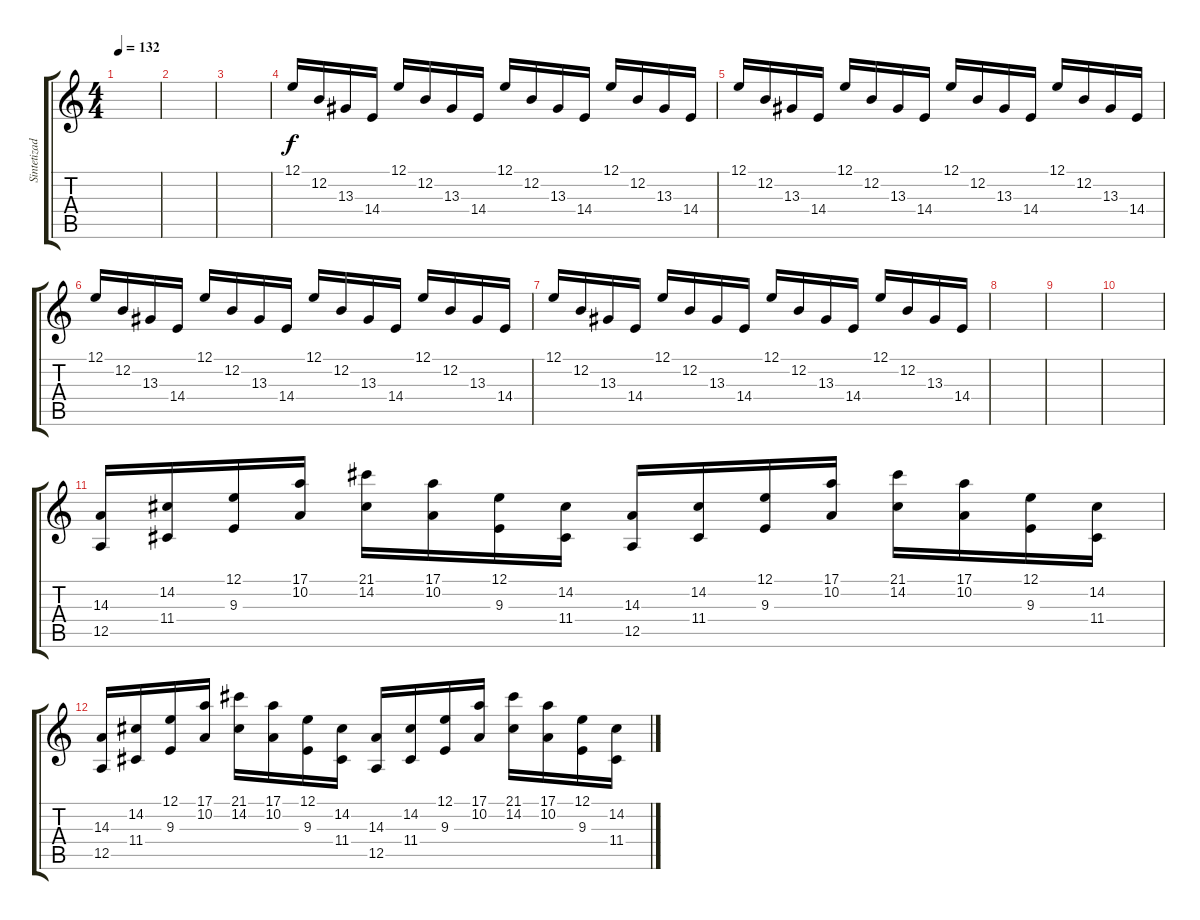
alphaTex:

\track ("Sintetizador 3" "Sintetizad") {instrument pizzicatostrings}
\staff {score tabs}
\tuning (E4 B3 G3 D3 A2 E2) {hide}
\ts (4 4)
\tempo 132
\clef g2
\ks c
|
|
|
12.1.16{instrument ocarina} 12.2.16 13.3.16 14.4.16 12.1.16 12.2.16 13.3.16 14.4.16 12.1.16 12.2.16 13.3.16 14.4.16 12.1.16 12.2.16 13.3.16 14.4.16 |
12.1.16 12.2.16 13.3.16 14.4.16 12.1.16 12.2.16 13.3.16 14.4.16 12.1.16 12.2.16 13.3.16 14.4.16 12.1.16 12.2.16 13.3.16 14.4.16 |
12.1.16 12.2.16 13.3.16 14.4.16 12.1.16 12.2.16 13.3.16 14.4.16 12.1.16 12.2.16 13.3.16 14.4.16 12.1.16 12.2.16 13.3.16 14.4.16 |
12.1.16 12.2.16 13.3.16 14.4.16 12.1.16 12.2.16 13.3.16 14.4.16 12.1.16 12.2.16 13.3.16 14.4.16 12.1.16 12.2.16 13.3.16 14.4.16 |
|
|
|
(14.3 12.5).16{volume 6} (14.2 11.4).16 (12.1 9.3).16 (17.1 10.2).16 (21.1 14.2).16 (17.1 10.2).16 (12.1 9.3).16 (14.2 11.4).16 (14.3 12.5).16 (14.2 11.4).16 (12.1 9.3).16 (17.1 10.2).16 (21.1 14.2).16 (17.1 10.2).16 (12.1 9.3).16 (14.2 11.4).16 |
(14.3 12.5).16 (14.2 11.4).16 (12.1 9.3).16 (17.1 10.2).16 (21.1 14.2).16 (17.1 10.2).16 (12.1 9.3).16 (14.2 11.4).16 (14.3 12.5).16 (14.2 11.4).16 (12.1 9.3).16 (17.1 10.2).16 (21.1 14.2).16 (17.1 10.2).16 (12.1 9.3).16 (14.2 11.4).16
